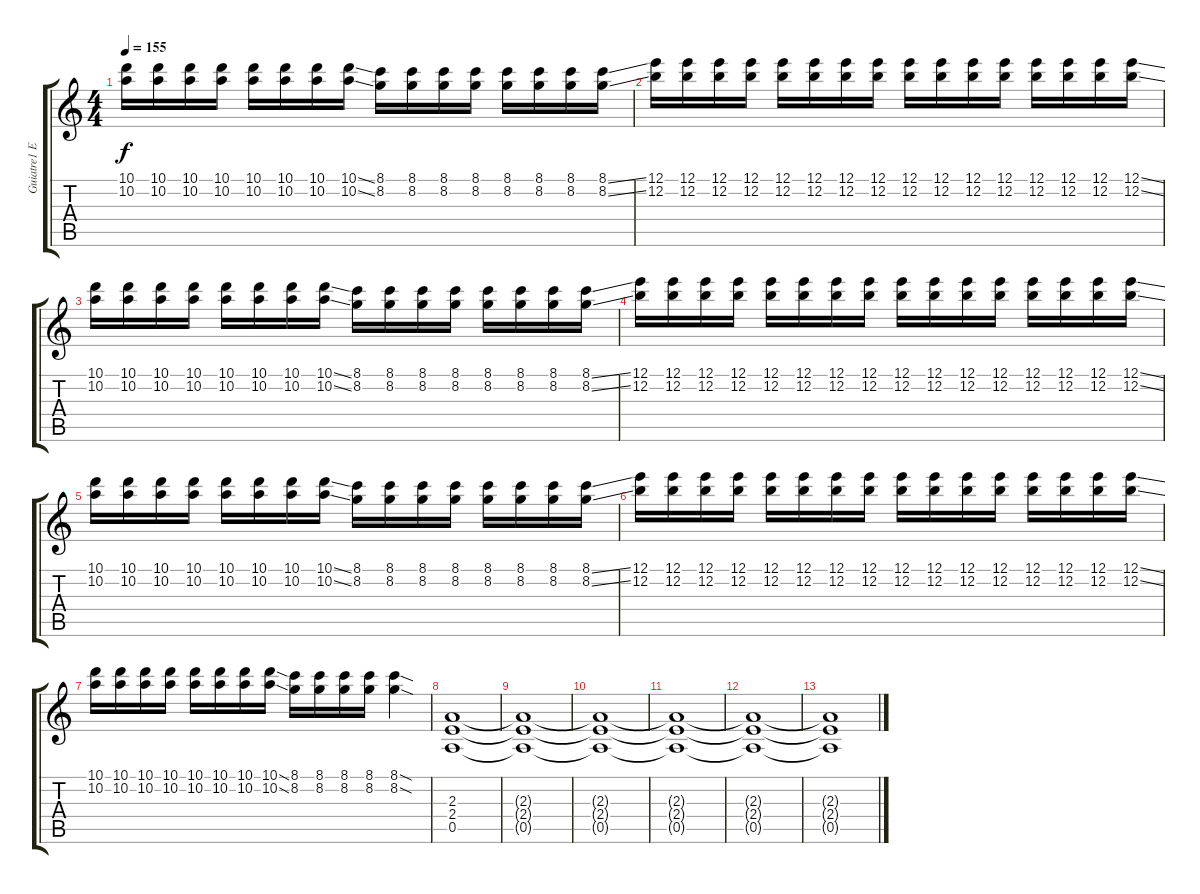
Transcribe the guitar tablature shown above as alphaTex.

\track ("Guiatre1 E" "Guiatre1 E") {instrument distortionguitar}
\staff {score tabs}
\tuning (E4 B3 G3 D3 A2 E2) {hide}
\ts (4 4)
\tempo 155
\clef g2
\ks c
(10.1 10.2).16{dy f} (10.1 10.2).16 (10.1 10.2).16 (10.1 10.2).16 (10.1 10.2).16 (10.1 10.2).16 (10.1 10.2).16 (10.1{ss} 10.2{ss}).16 (8.1 8.2).16 (8.1 8.2).16 (8.1 8.2).16 (8.1 8.2).16 (8.1 8.2).16 (8.1 8.2).16 (8.1 8.2).16 (8.1{ss} 8.2{ss}).16 |
(12.1 12.2).16 (12.1 12.2).16 (12.1 12.2).16 (12.1 12.2).16 (12.1 12.2).16 (12.1 12.2).16 (12.1 12.2).16 (12.1 12.2).16 (12.1 12.2).16 (12.1 12.2).16 (12.1 12.2).16 (12.1 12.2).16 (12.1 12.2).16 (12.1 12.2).16 (12.1 12.2).16 (12.1{ss} 12.2{ss}).16 |
(10.1 10.2).16 (10.1 10.2).16 (10.1 10.2).16 (10.1 10.2).16 (10.1 10.2).16 (10.1 10.2).16 (10.1 10.2).16 (10.1{ss} 10.2{ss}).16 (8.1 8.2).16 (8.1 8.2).16 (8.1 8.2).16 (8.1 8.2).16 (8.1 8.2).16 (8.1 8.2).16 (8.1 8.2).16 (8.1{ss} 8.2{ss}).16 |
(12.1 12.2).16 (12.1 12.2).16 (12.1 12.2).16 (12.1 12.2).16 (12.1 12.2).16 (12.1 12.2).16 (12.1 12.2).16 (12.1 12.2).16 (12.1 12.2).16 (12.1 12.2).16 (12.1 12.2).16 (12.1 12.2).16 (12.1 12.2).16 (12.1 12.2).16 (12.1 12.2).16 (12.1{ss} 12.2{ss}).16 |
(10.1 10.2).16 (10.1 10.2).16 (10.1 10.2).16 (10.1 10.2).16 (10.1 10.2).16 (10.1 10.2).16 (10.1 10.2).16 (10.1{ss} 10.2{ss}).16 (8.1 8.2).16 (8.1 8.2).16 (8.1 8.2).16 (8.1 8.2).16 (8.1 8.2).16 (8.1 8.2).16 (8.1 8.2).16 (8.1{ss} 8.2{ss}).16 |
(12.1 12.2).16 (12.1 12.2).16 (12.1 12.2).16 (12.1 12.2).16 (12.1 12.2).16 (12.1 12.2).16 (12.1 12.2).16 (12.1 12.2).16 (12.1 12.2).16 (12.1 12.2).16 (12.1 12.2).16 (12.1 12.2).16 (12.1 12.2).16 (12.1 12.2).16 (12.1 12.2).16 (12.1{ss} 12.2{ss}).16 |
(10.1 10.2).16 (10.1 10.2).16 (10.1 10.2).16 (10.1 10.2).16 (10.1 10.2).16 (10.1 10.2).16 (10.1 10.2).16 (10.1{ss} 10.2{ss}).16 (8.1 8.2).16 (8.1 8.2).16 (8.1 8.2).16 (8.1 8.2).16 (8.1{sod} 8.2{sod}).4 |
(2.3 2.4 0.5).1 |
(2.3{t} 2.4{t} 0.5{t}).1 |
(2.3{t} 2.4{t} 0.5{t}).1 |
(2.3{t} 2.4{t} 0.5{t}).1 |
(2.3{t} 2.4{t} 0.5{t}).1 |
(2.3{t} 2.4{t} 0.5{t}).1
